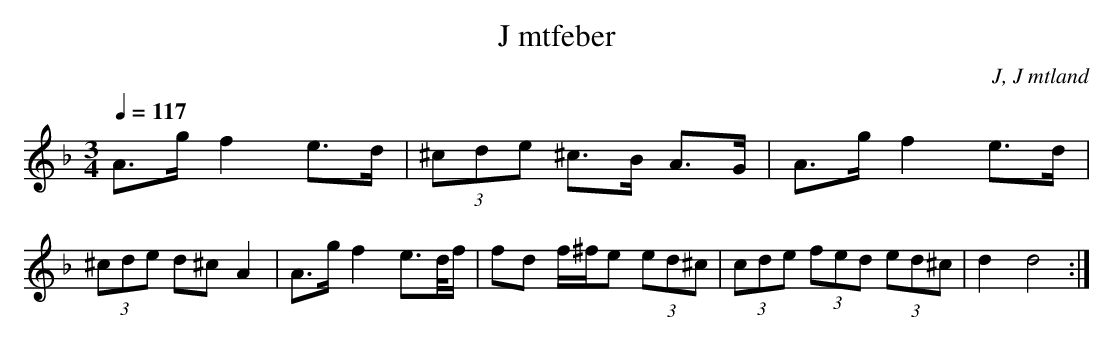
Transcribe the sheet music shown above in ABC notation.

X:1
T: J mtfeber
O: J, J mtland
M:3/4
L:1/8
Q:1/4=117
K:Dm
A>g f2 e>d|(3^cde ^c>B A>G|A>g f2 e>d|(3^cde d^c A2|A>g f2 e>d/f/|fd f/^f/e (3ed^c|(3cde (3fed (3ed^c|d2 d4 :|
